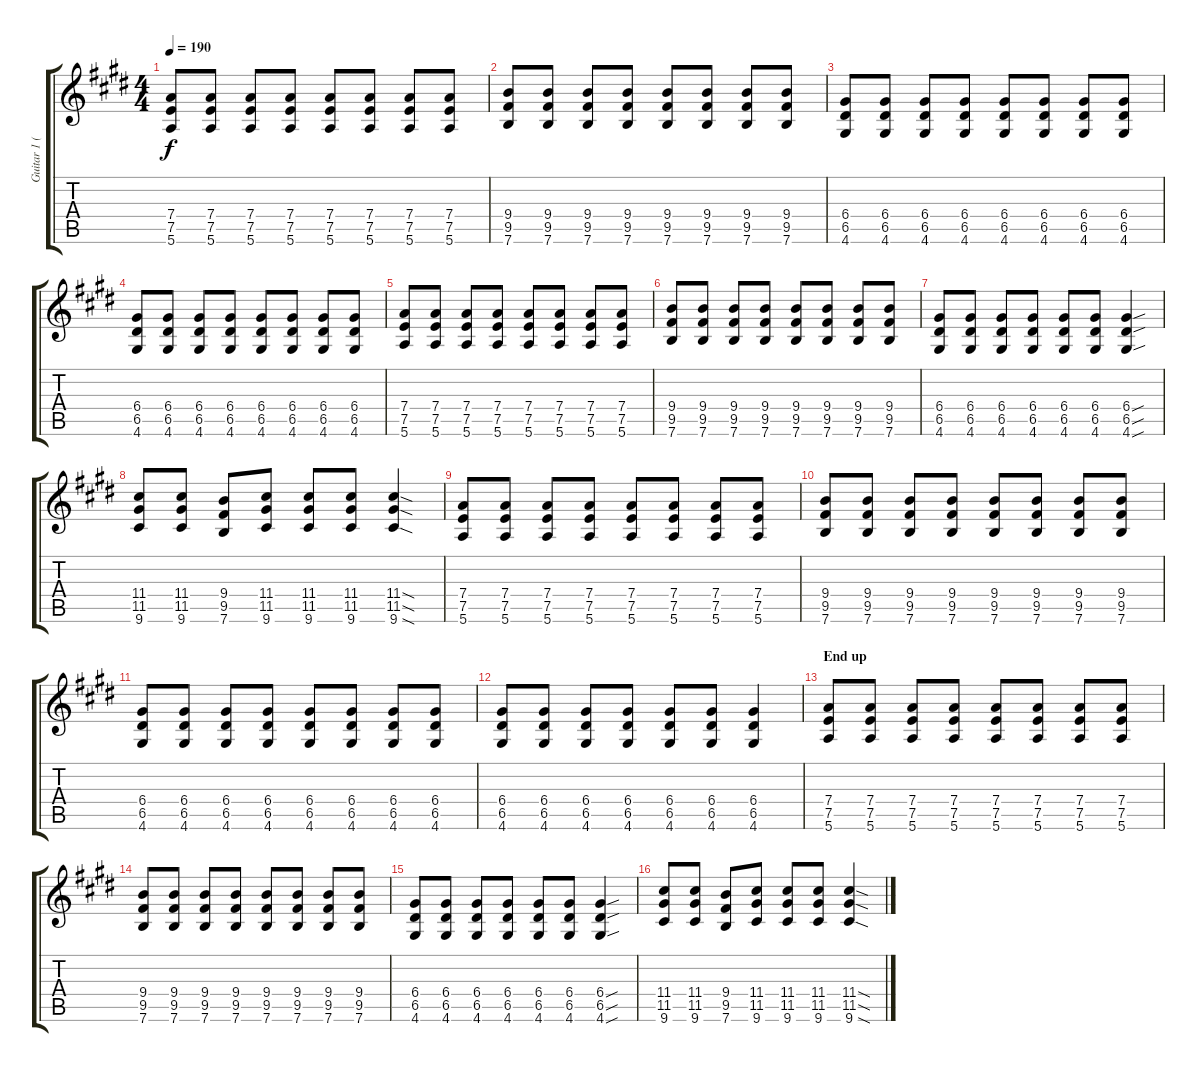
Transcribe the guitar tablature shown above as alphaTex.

\track ("Guitar 1 (Rhythm)" "Guitar 1 (") {instrument distortionguitar}
\staff {score tabs}
\tuning (E4 B3 G3 D3 A2 E2) {hide}
\ts (4 4)
\tempo 190
\clef g2
\ks e
(7.4 7.5 5.6).8{dy f} (7.4 7.5 5.6).8 (7.4 7.5 5.6).8 (7.4 7.5 5.6).8 (7.4 7.5 5.6).8 (7.4 7.5 5.6).8 (7.4 7.5 5.6).8 (7.4 7.5 5.6).8 |
(9.4 9.5 7.6).8 (9.4 9.5 7.6).8 (9.4 9.5 7.6).8 (9.4 9.5 7.6).8 (9.4 9.5 7.6).8 (9.4 9.5 7.6).8 (9.4 9.5 7.6).8 (9.4 9.5 7.6).8 |
(6.4 6.5 4.6).8 (6.4 6.5 4.6).8 (6.4 6.5 4.6).8 (6.4 6.5 4.6).8 (6.4 6.5 4.6).8 (6.4 6.5 4.6).8 (6.4 6.5 4.6).8 (6.4 6.5 4.6).8 |
(6.4 6.5 4.6).8 (6.4 6.5 4.6).8 (6.4 6.5 4.6).8 (6.4 6.5 4.6).8 (6.4 6.5 4.6).8 (6.4 6.5 4.6).8 (6.4 6.5 4.6).8 (6.4 6.5 4.6).8 |
(7.4 7.5 5.6).8 (7.4 7.5 5.6).8 (7.4 7.5 5.6).8 (7.4 7.5 5.6).8 (7.4 7.5 5.6).8 (7.4 7.5 5.6).8 (7.4 7.5 5.6).8 (7.4 7.5 5.6).8 |
(9.4 9.5 7.6).8 (9.4 9.5 7.6).8 (9.4 9.5 7.6).8 (9.4 9.5 7.6).8 (9.4 9.5 7.6).8 (9.4 9.5 7.6).8 (9.4 9.5 7.6).8 (9.4 9.5 7.6).8 |
(6.4 6.5 4.6).8 (6.4 6.5 4.6).8 (6.4 6.5 4.6).8 (6.4 6.5 4.6).8 (6.4 6.5 4.6).8 (6.4 6.5 4.6).8 (6.4{sou} 6.5{sou} 4.6{sou}).4 |
(11.4 11.5 9.6).8 (11.4 11.5 9.6).8 (9.4 9.5 7.6).8 (11.4 11.5 9.6).8 (11.4 11.5 9.6).8 (11.4 11.5 9.6).8 (11.4{sod} 11.5{sod} 9.6{sod}).4 |
(7.4 7.5 5.6).8 (7.4 7.5 5.6).8 (7.4 7.5 5.6).8 (7.4 7.5 5.6).8 (7.4 7.5 5.6).8 (7.4 7.5 5.6).8 (7.4 7.5 5.6).8 (7.4 7.5 5.6).8 |
(9.4 9.5 7.6).8 (9.4 9.5 7.6).8 (9.4 9.5 7.6).8 (9.4 9.5 7.6).8 (9.4 9.5 7.6).8 (9.4 9.5 7.6).8 (9.4 9.5 7.6).8 (9.4 9.5 7.6).8 |
(6.4 6.5 4.6).8 (6.4 6.5 4.6).8 (6.4 6.5 4.6).8 (6.4 6.5 4.6).8 (6.4 6.5 4.6).8 (6.4 6.5 4.6).8 (6.4 6.5 4.6).8 (6.4 6.5 4.6).8 |
(6.4 6.5 4.6).8 (6.4 6.5 4.6).8 (6.4 6.5 4.6).8 (6.4 6.5 4.6).8 (6.4 6.5 4.6).8 (6.4 6.5 4.6).8 (6.4 6.5 4.6).4 |
\section ("" "End up")
(7.4 7.5 5.6).8 (7.4 7.5 5.6).8 (7.4 7.5 5.6).8 (7.4 7.5 5.6).8 (7.4 7.5 5.6).8 (7.4 7.5 5.6).8 (7.4 7.5 5.6).8 (7.4 7.5 5.6).8 |
(9.4 9.5 7.6).8 (9.4 9.5 7.6).8 (9.4 9.5 7.6).8 (9.4 9.5 7.6).8 (9.4 9.5 7.6).8 (9.4 9.5 7.6).8 (9.4 9.5 7.6).8 (9.4 9.5 7.6).8 |
(6.4 6.5 4.6).8 (6.4 6.5 4.6).8 (6.4 6.5 4.6).8 (6.4 6.5 4.6).8 (6.4 6.5 4.6).8 (6.4 6.5 4.6).8 (6.4{sou} 6.5{sou} 4.6{sou}).4 |
(11.4 11.5 9.6).8 (11.4 11.5 9.6).8 (9.4 9.5 7.6).8 (11.4 11.5 9.6).8 (11.4 11.5 9.6).8 (11.4 11.5 9.6).8 (11.4{sod} 11.5{sod} 9.6{sod}).4
